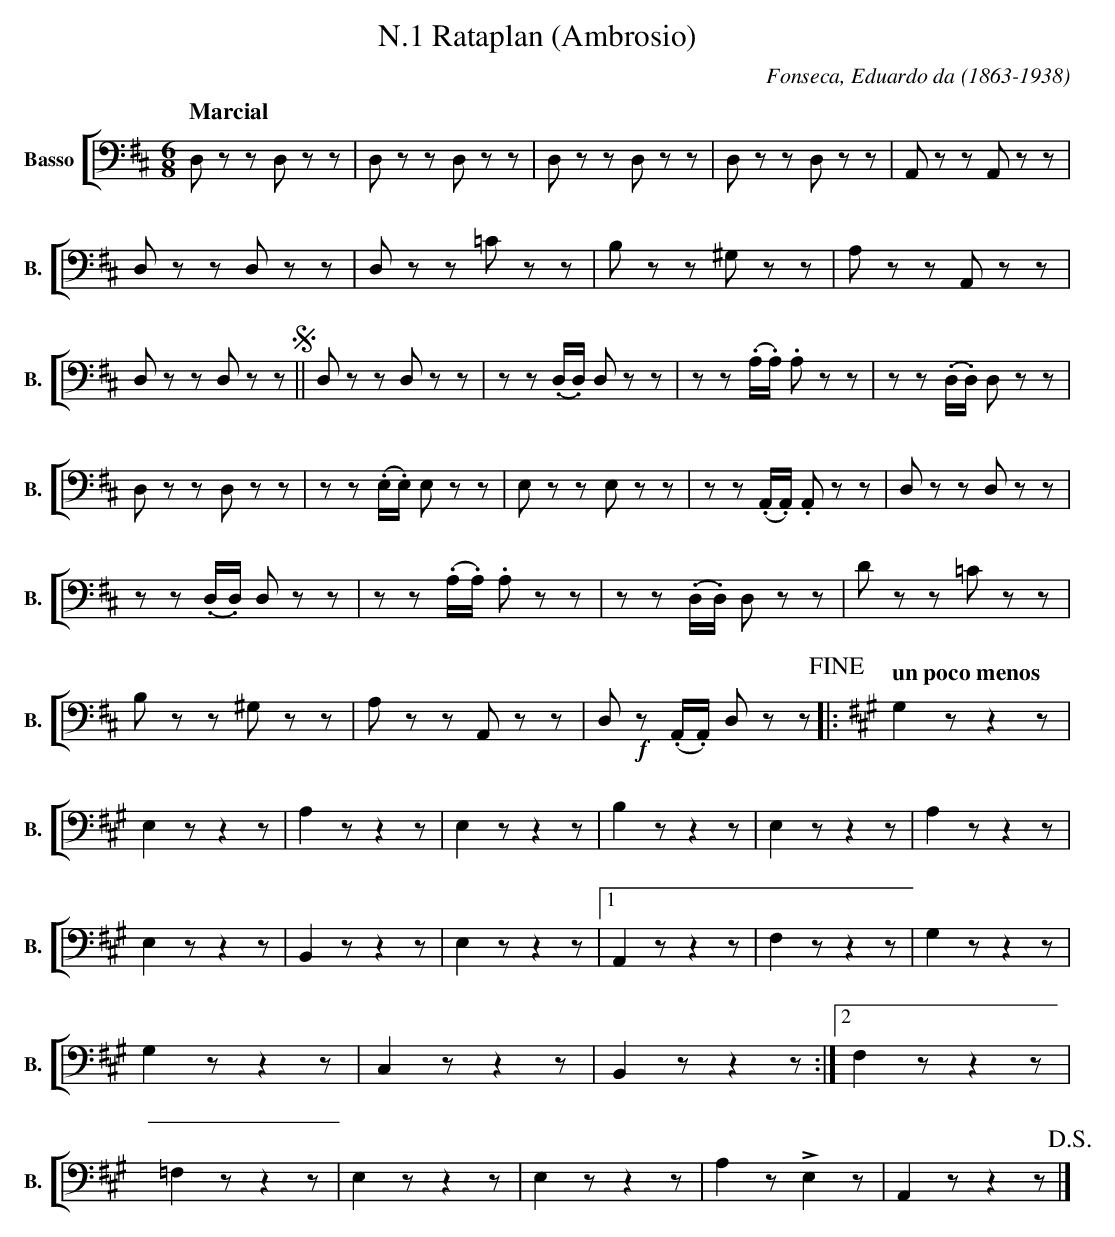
X:1
T:N.1 Rataplan (Ambrosio)
C:Fonseca, Eduardo da (1863-1938)
M:6/8
L:1/8
K:D
V: 6 clef=bass name="Basso" sname="B."
%%staves [ 6 ]
[Q:"Marcial"]
   D,zz D,zz  | D,zz D,zz | D,zz D,zz | D,zz D,zz | A,,zz A,,zz | D,zz D,zz | D,zz =Czz | B,zz ^G,zz | \
   A,zz A,,zz | D,zz D,zz !segno!|| D,zz D,zz | zz(.D,/.D,/) D,zz | zz(.A,/.A,/) .A,zz | \
   zz(.D,/.D,/) D,zz | D,zz D,zz  | zz(.E,/.E,/) E,zz | E,zz E,zz | zz(.A,,/.A,,/) .A,,zz | \
   D,zz D,zz  | zz(.D,/.D,/) D,zz | zz(.A,/.A,/) .A,zz | zz(.D,/.D,/) D,zz | Dzz =Czz  | \
   B,zz ^G,zz | A,zz A,,zz | D,!f!z (.A,,/.A,,/) D,zz !fine!|: \
   [K:A] [Q: "un poco menos"] G,2zz2z | E,2zz2z |A,2zz2z |E,2zz2z |B,2zz2z |E,2zz2z | A,2zz2z | E,2zz2z | \
   B,,2zz2z | E,2zz2z |[1 A,,2zz2z | F,2zz2z | G,2zz2z | G,2zz2z | C,2zz2z |B,,2zz2z \
   :|2 F,2zz2z | =F,2zz2z | E,2zz2z | E,2zz2z | A,2z!>!E,2z | A,,2zz2z !D.S.!|]
